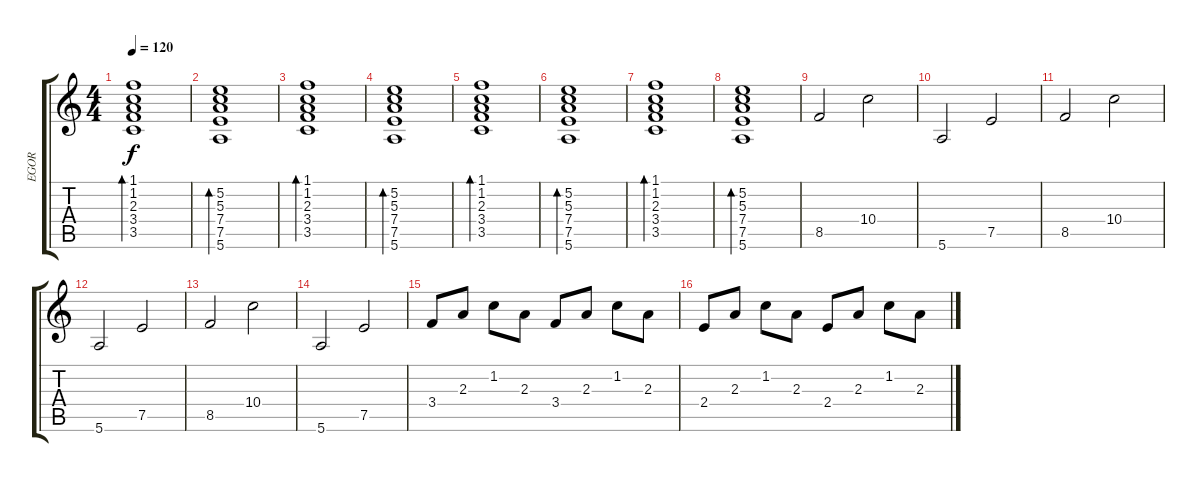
\track ("EGOR" "EGOR") {instrument distortionguitar}
\staff {score tabs}
\tuning (E4 B3 G3 D3 A2 E2) {hide}
\ts (4 4)
\tempo 120
\clef g2
\ks c
(1.1 1.2 2.3 3.4 3.5).1{bd 480 dy f} |
(5.2 5.3 7.4 7.5 5.6).1{bd 480} |
(1.1 1.2 2.3 3.4 3.5).1{bd 480 instrument acousticguitarsteel} |
(5.2 5.3 7.4 7.5 5.6).1{bd 480} |
(1.1 1.2 2.3 3.4 3.5).1{bd 480} |
(5.2 5.3 7.4 7.5 5.6).1{bd 480} |
(1.1 1.2 2.3 3.4 3.5).1{bd 480} |
(5.2 5.3 7.4 7.5 5.6).1{bd 480} |
8.5.2{instrument distortionguitar} 10.4.2 |
5.6.2 7.5.2 |
8.5.2 10.4.2 |
5.6.2 7.5.2 |
8.5.2 10.4.2 |
5.6.2 7.5.2 |
3.4.8 2.3.8 1.2.8 2.3.8 3.4.8 2.3.8 1.2.8 2.3.8 |
2.4.8 2.3.8 1.2.8 2.3.8 2.4.8 2.3.8 1.2.8 2.3.8
